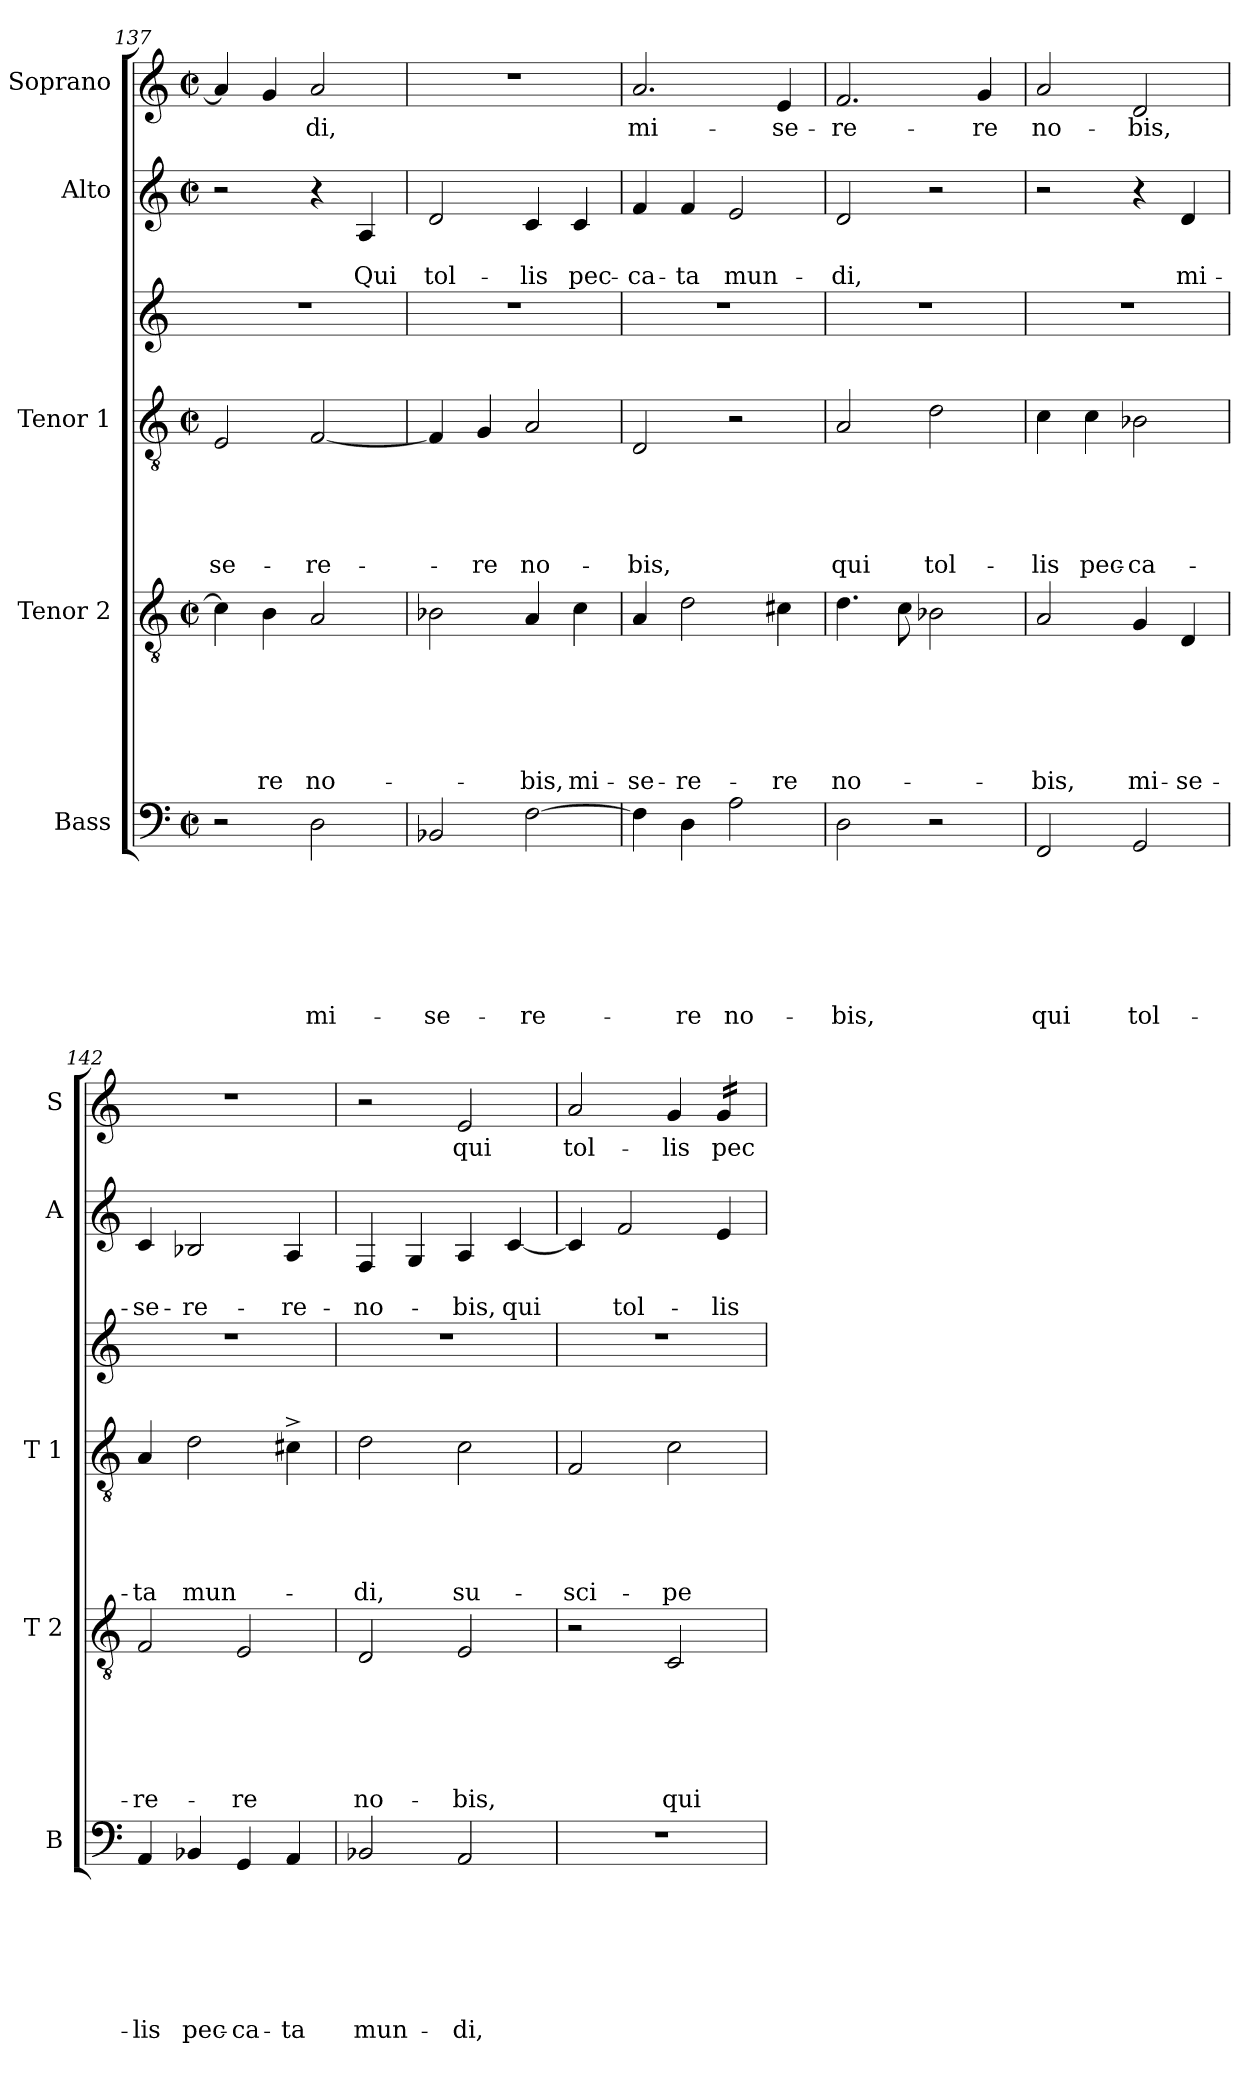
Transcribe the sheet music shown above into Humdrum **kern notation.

**kern	**text	**text	**text	**text	**text	**text	**text	**kern	**text	**text	**text	**text	**text	**text	**kern	**text	**text	**text	**text	**text	**kern	**kern	**text	**text	**kern	**text
*part6	*part6	*part6	*part6	*part6	*part6	*part6	*part6	*part5	*part5	*part5	*part5	*part5	*part5	*part5	*part4	*part4	*part4	*part4	*part4	*part4	*part3	*part2	*part2	*part2	*part1	*part1
*staff6	*staff6	*staff6	*staff6	*staff6	*staff6	*staff6	*staff6	*staff5	*staff5	*staff5	*staff5	*staff5	*staff5	*staff5	*staff4	*staff4	*staff4	*staff4	*staff4	*staff4	*staff3	*staff2	*staff2	*staff2	*staff1	*staff1
*I"Bass	*	*	*	*	*	*	*	*I"Tenor 2	*	*	*	*	*	*	*I"Tenor 1	*	*	*	*	*	*	*I"Alto	*	*	*I"Soprano	*
*I'B	*	*	*	*	*	*	*	*I'T 2	*	*	*	*	*	*	*I'T 1	*	*	*	*	*	*	*I'A	*	*	*I'S	*
*clefF4	*	*	*	*	*	*	*	*clefGv2	*	*	*	*	*	*	*clefGv2	*	*	*	*	*	*clefG2	*clefG2	*	*	*clefG2	*
*k[]	*	*	*	*	*	*	*	*k[]	*	*	*	*	*	*	*k[]	*	*	*	*	*	*k[]	*k[]	*	*	*k[]	*
*C:	*	*	*	*	*	*	*	*C:	*	*	*	*	*	*	*C:	*	*	*	*	*	*C:	*C:	*	*	*C:	*
*M2/2	*	*	*	*	*	*	*	*M2/2	*	*	*	*	*	*	*M2/2	*	*	*	*	*	*	*M2/2	*	*	*M2/2	*
*met(c|)	*	*	*	*	*	*	*	*met(c|)	*	*	*	*	*	*	*met(c|)	*	*	*	*	*	*	*met(c|)	*	*	*met(c|)	*
=137	=137	=137	=137	=137	=137	=137	=137	=137	=137	=137	=137	=137	=137	=137	=137	=137	=137	=137	=137	=137	=137	=137	=137	=137	=137	=137
!	!	!	!	!	!	!	!	!	!	!	!	!	!	!	!	!	!	!	!	!LO:LY:b	!	!	!	!	!	!
2r	.	.	.	.	.	.	.	4c\]	.	.	.	.	.	.	2E/	.	.	.	.	-se-	1r	2r	.	.	4a/]	.
!	!	!	!	!	!	!	!	!	!	!	!	!	!	!LO:LY:b	!	!	!	!	!	!	!	!	!	!	!	!
.	.	.	.	.	.	.	.	4B\	.	.	.	.	.	-re	.	.	.	.	.	.	.	.	.	.	4g/	.
!	!	!	!	!	!	!	!LO:LY:b	!	!	!	!	!	!	!LO:LY:b	!	!	!	!	!	!LO:LY:b	!	!	!	!	!	!LO:LY:b
2D\	.	.	.	.	.	.	mi-	2A/	.	.	.	.	.	no-	[<2F/	.	.	.	.	-re-	.	4r	.	.	2a/	-di,
!	!	!	!	!	!	!	!	!	!	!	!	!	!	!	!	!	!	!	!	!	!	!	!	!LO:LY:b	!	!
.	.	.	.	.	.	.	.	.	.	.	.	.	.	.	.	.	.	.	.	.	.	4A/	.	Qui	.	.
=138	=138	=138	=138	=138	=138	=138	=138	=138	=138	=138	=138	=138	=138	=138	=138	=138	=138	=138	=138	=138	=138	=138	=138	=138	=138	=138
!	!	!	!	!	!	!	!LO:LY:b	!	!	!	!	!	!	!	!	!	!	!	!	!	!	!	!	!LO:LY:b	!	!
2BB-X/	.	.	.	.	.	.	-se-	2B-X\	.	.	.	.	.	.	4F/]	.	.	.	.	.	1r	2d/	.	tol-	1r	.
!	!	!	!	!	!	!	!	!	!	!	!	!	!	!	!	!	!	!	!	!LO:LY:b	!	!	!	!	!	!
.	.	.	.	.	.	.	.	.	.	.	.	.	.	.	4G/	.	.	.	.	-re	.	.	.	.	.	.
!	!	!	!	!	!	!	!LO:LY:b	!	!	!	!	!	!	!LO:LY:b	!	!	!	!	!	!LO:LY:b	!	!	!	!LO:LY:b	!	!
[<2F\	.	.	.	.	.	.	-re-	4A/	.	.	.	.	.	-bis,	2A/	.	.	.	.	no-	.	4c/	.	-lis	.	.
!	!	!	!	!	!	!	!	!	!	!	!	!	!	!LO:LY:b	!	!	!	!	!	!	!	!	!	!LO:LY:b	!	!
.	.	.	.	.	.	.	.	4c\	.	.	.	.	.	mi-	.	.	.	.	.	.	.	4c/	.	pec-	.	.
!!LO:LB:g=z
=139	=139	=139	=139	=139	=139	=139	=139	=139	=139	=139	=139	=139	=139	=139	=139	=139	=139	=139	=139	=139	=139	=139	=139	=139	=139	=139
!	!	!	!	!	!	!	!	!	!	!	!	!	!	!LO:LY:b	!	!	!	!	!	!LO:LY:b	!	!	!	!LO:LY:b	!	!LO:LY:b
4F\]	.	.	.	.	.	.	.	4A/	.	.	.	.	.	-se-	2D/	.	.	.	.	-bis,	1r	4f/	.	-ca-	2.a/	mi-
!	!	!	!	!	!	!	!LO:LY:b	!	!	!	!	!	!	!LO:LY:b	!	!	!	!	!	!	!	!	!	!LO:LY:b	!	!
4D\	.	.	.	.	.	.	-re	2d\	.	.	.	.	.	-re-	.	.	.	.	.	.	.	4f/	.	-ta	.	.
!	!	!	!	!	!	!	!LO:LY:b	!	!	!	!	!	!	!	!	!	!	!	!	!	!	!	!	!LO:LY:b	!	!
2A\	.	.	.	.	.	.	no-	.	.	.	.	.	.	.	2r	.	.	.	.	.	.	2e/	.	mun-	.	.
!	!	!	!	!	!	!	!	!	!	!	!	!	!	!LO:LY:b	!	!	!	!	!	!	!	!	!	!	!	!LO:LY:b
.	.	.	.	.	.	.	.	4c#X\	.	.	.	.	.	-re	.	.	.	.	.	.	.	.	.	.	4e/	-se-
=140	=140	=140	=140	=140	=140	=140	=140	=140	=140	=140	=140	=140	=140	=140	=140	=140	=140	=140	=140	=140	=140	=140	=140	=140	=140	=140
!	!	!	!	!	!	!	!LO:LY:b	!	!	!	!	!	!	!LO:LY:b	!	!	!	!	!	!LO:LY:b	!	!	!	!LO:LY:b	!	!LO:LY:b
2D\	.	.	.	.	.	.	-bis,	4.d\	.	.	.	.	.	no-	2A/	.	.	.	.	qui	1r	2d/	.	-di,	2.f/	-re-
.	.	.	.	.	.	.	.	8c\	.	.	.	.	.	.	.	.	.	.	.	.	.	.	.	.	.	.
!	!	!	!	!	!	!	!	!	!	!	!	!	!	!	!	!	!	!	!	!LO:LY:b	!	!	!	!	!	!
2r	.	.	.	.	.	.	.	2B-X\	.	.	.	.	.	.	2d\	.	.	.	.	tol-	.	2r	.	.	.	.
!	!	!	!	!	!	!	!	!	!	!	!	!	!	!	!	!	!	!	!	!	!	!	!	!	!	!LO:LY:b
.	.	.	.	.	.	.	.	.	.	.	.	.	.	.	.	.	.	.	.	.	.	.	.	.	4g/	-re
=141	=141	=141	=141	=141	=141	=141	=141	=141	=141	=141	=141	=141	=141	=141	=141	=141	=141	=141	=141	=141	=141	=141	=141	=141	=141	=141
!	!	!	!	!	!	!	!LO:LY:b	!	!	!	!	!	!	!LO:LY:b	!	!	!	!	!	!LO:LY:b	!	!	!	!	!	!LO:LY:b
2FF/	.	.	.	.	.	.	qui	2A/	.	.	.	.	.	-bis,	4c\	.	.	.	.	-lis	1r	2r	.	.	2a/	no-
!	!	!	!	!	!	!	!	!	!	!	!	!	!	!	!	!	!	!	!	!LO:LY:b	!	!	!	!	!	!
.	.	.	.	.	.	.	.	.	.	.	.	.	.	.	4c\	.	.	.	.	pec-	.	.	.	.	.	.
!	!	!	!	!	!	!	!LO:LY:b	!	!	!	!	!	!	!LO:LY:b	!	!	!	!	!	!LO:LY:b	!	!	!	!	!	!LO:LY:b
2GG/	.	.	.	.	.	.	tol-	4G/	.	.	.	.	.	mi-	2B-X\	.	.	.	.	-ca-	.	4r	.	.	2d/	-bis,
!	!	!	!	!	!	!	!	!	!	!	!	!	!	!LO:LY:b	!	!	!	!	!	!	!	!	!	!LO:LY:b	!	!
.	.	.	.	.	.	.	.	4D/	.	.	.	.	.	-se-	.	.	.	.	.	.	.	4d/	.	mi-	.	.
=142	=142	=142	=142	=142	=142	=142	=142	=142	=142	=142	=142	=142	=142	=142	=142	=142	=142	=142	=142	=142	=142	=142	=142	=142	=142	=142
!	!	!	!	!	!	!	!LO:LY:b	!	!	!	!	!	!	!LO:LY:b	!	!	!	!	!	!LO:LY:b	!	!	!	!LO:LY:b	!	!
4AA/	.	.	.	.	.	.	-lis	2F/	.	.	.	.	.	-re-	4A/	.	.	.	.	-ta	1r	4c/	.	-se-	1r	.
!	!	!	!	!	!	!	!LO:LY:b	!	!	!	!	!	!	!	!	!	!	!	!	!LO:LY:b	!	!	!	!LO:LY:b	!	!
4BB-X/	.	.	.	.	.	.	pec-	.	.	.	.	.	.	.	2d\	.	.	.	.	mun-	.	2B-X/	.	-re-	.	.
!	!	!	!	!	!	!	!LO:LY:b	!	!	!	!	!	!	!LO:LY:b	!	!	!	!	!	!	!	!	!	!	!	!
4GG/	.	.	.	.	.	.	-ca-	2E/	.	.	.	.	.	-re	.	.	.	.	.	.	.	.	.	.	.	.
!	!	!	!	!	!	!	!LO:LY:b	!	!	!	!	!	!	!	!	!	!	!	!	!	!	!	!	!LO:LY:b	!	!
4AA/	.	.	.	.	.	.	-ta	.	.	.	.	.	.	.	4c#X^>\	.	.	.	.	.	.	4A/	.	-re-	.	.
=143	=143	=143	=143	=143	=143	=143	=143	=143	=143	=143	=143	=143	=143	=143	=143	=143	=143	=143	=143	=143	=143	=143	=143	=143	=143	=143
!	!	!	!	!	!	!	!LO:LY:b	!	!	!	!	!	!	!LO:LY:b	!	!	!	!	!	!LO:LY:b	!	!	!	!LO:LY:b	!	!
2BB-X/	.	.	.	.	.	.	mun-	2D/	.	.	.	.	.	no-	2d\	.	.	.	.	-di,	1r	4F/	.	-no-	2r	.
.	.	.	.	.	.	.	.	.	.	.	.	.	.	.	.	.	.	.	.	.	.	4G/	.	.	.	.
!	!	!	!	!	!	!	!LO:LY:b	!	!	!	!	!	!	!LO:LY:b	!	!	!	!	!	!LO:LY:b	!	!	!	!LO:LY:b	!	!LO:LY:b
2AA/	.	.	.	.	.	.	-di,	2E/	.	.	.	.	.	-bis,	2c\	.	.	.	.	su-	.	4A/	.	-bis,	2e/	qui
!	!	!	!	!	!	!	!	!	!	!	!	!	!	!	!	!	!	!	!	!	!	!	!	!LO:LY:b	!	!
.	.	.	.	.	.	.	.	.	.	.	.	.	.	.	.	.	.	.	.	.	.	[<4c/	.	qui	.	.
=144	=144	=144	=144	=144	=144	=144	=144	=144	=144	=144	=144	=144	=144	=144	=144	=144	=144	=144	=144	=144	=144	=144	=144	=144	=144	=144
!	!	!	!	!	!	!	!	!	!	!	!	!	!	!	!	!	!	!	!	!LO:LY:b	!	!	!	!	!	!LO:LY:b
1r	.	.	.	.	.	.	.	2r	.	.	.	.	.	.	2F/	.	.	.	.	-sci-	1r	4c/]	.	.	2a/	tol-
!	!	!	!	!	!	!	!	!	!	!	!	!	!	!	!	!	!	!	!	!	!	!	!	!LO:LY:b	!	!
.	.	.	.	.	.	.	.	.	.	.	.	.	.	.	.	.	.	.	.	.	.	2f/	.	tol-	.	.
!	!	!	!	!	!	!	!	!	!	!	!	!	!	!LO:LY:b	!	!	!	!	!	!LO:LY:b	!	!	!	!	!	!LO:LY:b
.	.	.	.	.	.	.	.	2C/	.	.	.	.	.	qui	2c\	.	.	.	.	-pe	.	.	.	.	4g/	-lis
!	!	!	!	!	!	!	!	!	!	!	!	!	!	!	!	!	!	!	!	!	!	!	!	!LO:LY:b	!	!LO:LY:b
*	*	*	*	*	*	*	*	*	*	*	*	*	*	*	*	*	*	*	*	*	*	*	*	*	*tremolo	*
.	.	.	.	.	.	.	.	.	.	.	.	.	.	.	.	.	.	.	.	.	.	4e/	.	-lis	16g/LL	pec-
.	.	.	.	.	.	.	.	.	.	.	.	.	.	.	.	.	.	.	.	.	.	.	.	.	16g/	.
.	.	.	.	.	.	.	.	.	.	.	.	.	.	.	.	.	.	.	.	.	.	.	.	.	16g/	.
.	.	.	.	.	.	.	.	.	.	.	.	.	.	.	.	.	.	.	.	.	.	.	.	.	16g/JJ	.
*	*	*	*	*	*	*	*	*	*	*	*	*	*	*	*	*	*	*	*	*	*	*	*	*	*Xtremolo	*
=	=	=	=	=	=	=	=	=	=	=	=	=	=	=	=	=	=	=	=	=	=	=	=	=	=	=
*-	*-	*-	*-	*-	*-	*-	*-	*-	*-	*-	*-	*-	*-	*-	*-	*-	*-	*-	*-	*-	*-	*-	*-	*-	*-	*-
